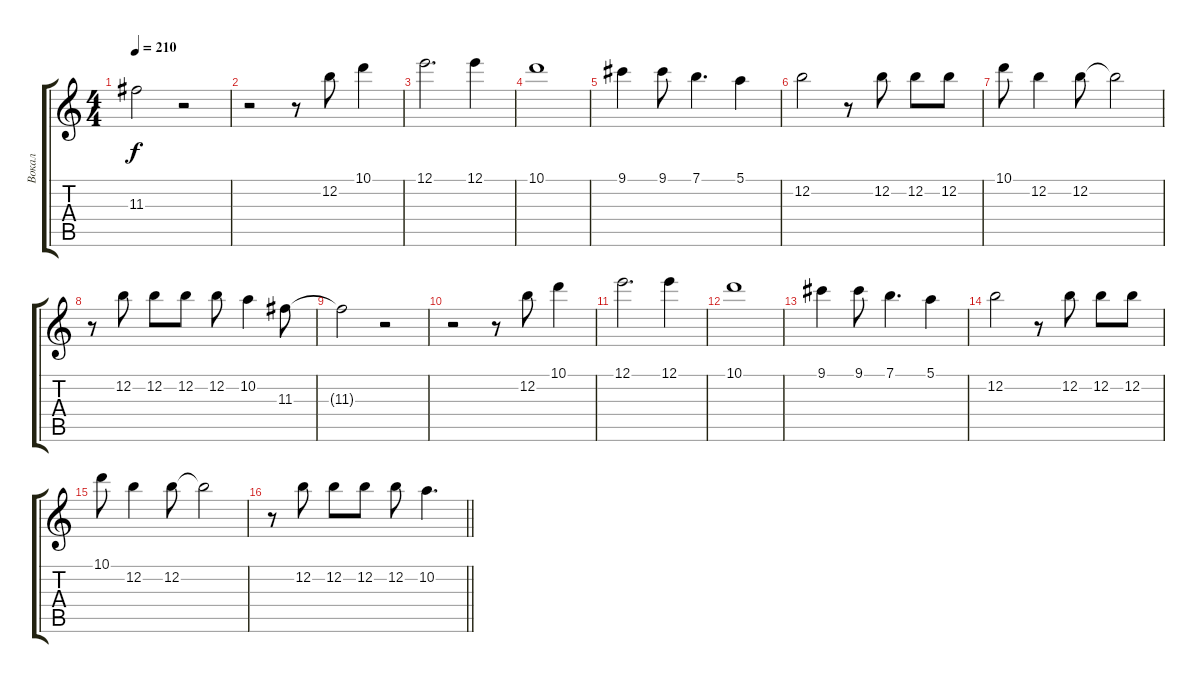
\track ("Вокал" "Вокал") {instrument oboe}
\staff {score tabs}
\tuning (E5 B4 G4 D4 A3 E3) {hide}
\ts (4 4)
\tempo 210
\clef g2
\ks c
11.3{t}.2{dy f} r.2 |
r.2 r.8 12.2.8 10.1.4 |
12.1.2{d} 12.1.4 |
10.1.1 |
9.1.4 9.1.8 7.1.4{d} 5.1.4 |
12.2.2 r.8 12.2.8 12.2.8 12.2.8 |
10.1.8 12.2.4 12.2.8 12.2{t}.2 |
r.8 12.2.8 12.2.8 12.2.8 12.2.8 10.2.4 11.3.8 |
11.3{t}.2 r.2 |
r.2 r.8 12.2.8 10.1.4 |
12.1.2{d} 12.1.4 |
10.1.1 |
9.1.4 9.1.8 7.1.4{d} 5.1.4 |
12.2.2 r.8 12.2.8 12.2.8 12.2.8 |
10.1.8 12.2.4 12.2.8 12.2{t}.2 |
\barLineRight lightlight
r.8 12.2.8 12.2.8 12.2.8 12.2.8 10.2.4{d}
